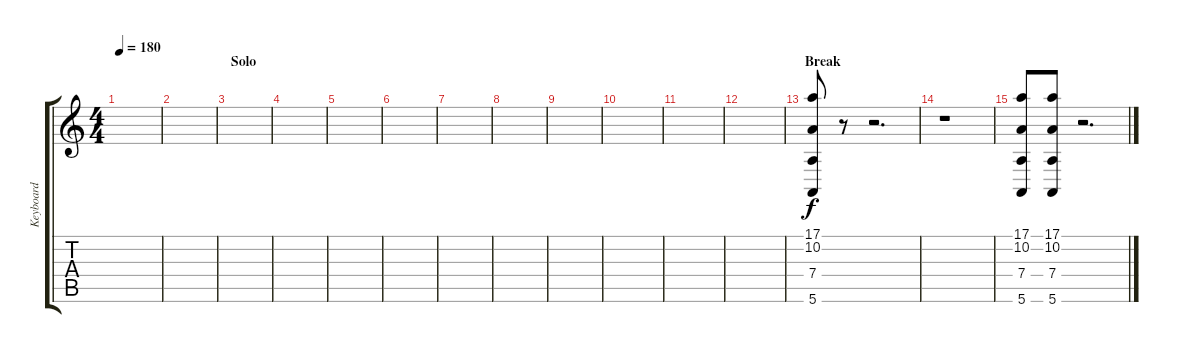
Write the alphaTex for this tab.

\track ("Keyboard" "Keyboard") {instrument stringensemble1}
\staff {score tabs}
\tuning (E4 B3 G3 D3 A2 E2) {hide}
\ts (4 4)
\tempo 180
\clef g2
\ks c
|
|
\section ("" "Solo")
|
|
|
|
|
|
|
|
|
|
\section ("" "Break")
(17.1 10.2 7.4 5.6).8{volume 12 instrument orchestrahit} r.8 r.2{d} |
r.1 |
(17.1 10.2 7.4 5.6).8 (17.1 10.2 7.4 5.6).8 r.2{d}
